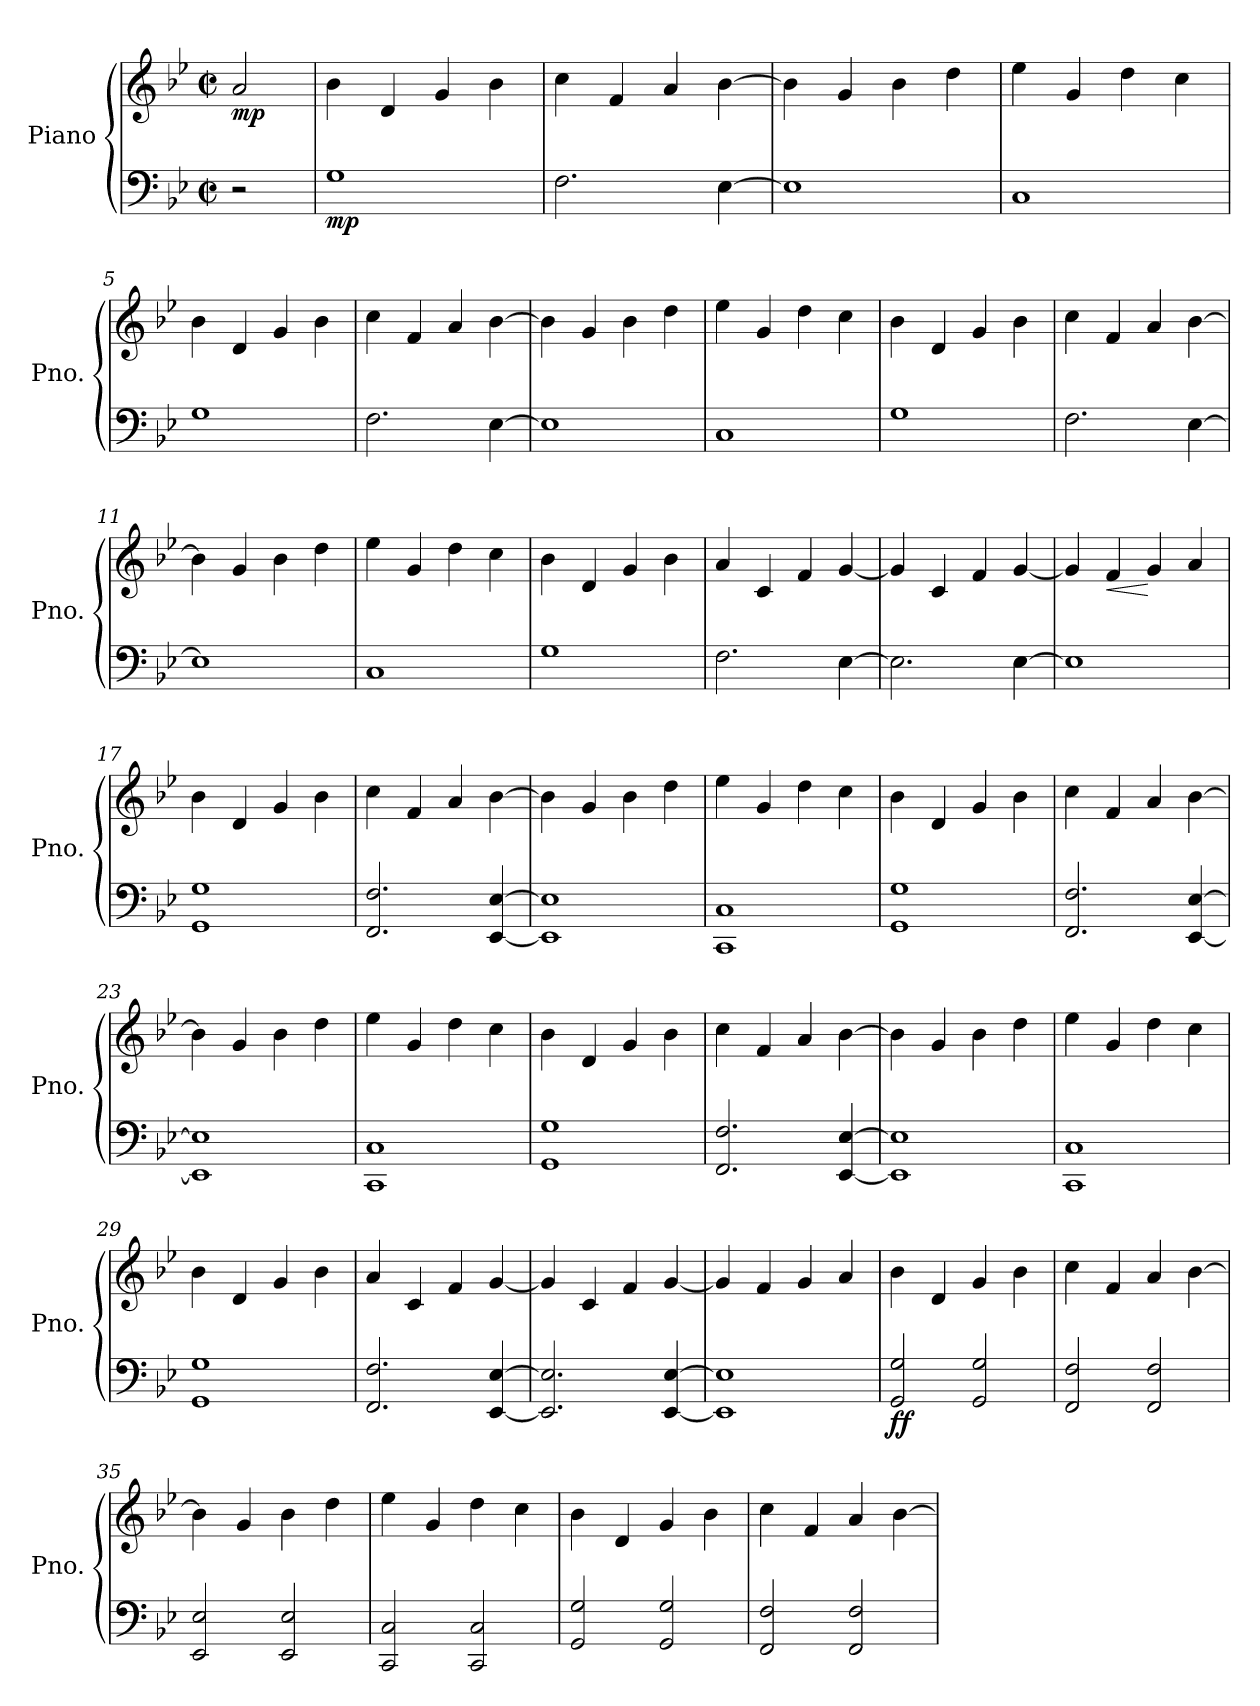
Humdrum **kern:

**kern	**kern	**dynam
*part1	*part1	*part1
*staff2	*staff1	*staff1/2
*I"Piano	*	*
*I'Pno.	*	*
*clefF4	*clefG2	*
*k[b-e-]	*k[b-e-]	*
*M2/2	*M2/2	*
*met(c|)	*met(c|)	*
*MM254	*MM254	*
=	=	=
!	!	!LO:DY:b
2r	2a/	mp
=1	=1	=1
!	!	!LO:DY:b=2
1G	4b-\	mp
.	4d/	.
.	4g/	.
.	4b-\	.
=2	=2	=2
2.F\	4cc\	.
.	4f/	.
.	4a/	.
[4E-\	[4b-\	.
=3	=3	=3
1E-]	4b-\]	.
.	4g/	.
.	4b-\	.
.	4dd\	.
=4	=4	=4
1C	4ee-\	.
.	4g/	.
.	4dd\	.
.	4cc\	.
=5	=5	=5
1G	4b-\	.
.	4d/	.
.	4g/	.
.	4b-\	.
=6	=6	=6
2.F\	4cc\	.
.	4f/	.
.	4a/	.
[4E-\	[4b-\	.
=7	=7	=7
1E-]	4b-\]	.
.	4g/	.
.	4b-\	.
.	4dd\	.
=8	=8	=8
1C	4ee-\	.
.	4g/	.
.	4dd\	.
.	4cc\	.
!!LO:LB:g=z
=9	=9	=9
1G	4b-\	.
.	4d/	.
.	4g/	.
.	4b-\	.
=10	=10	=10
2.F\	4cc\	.
.	4f/	.
.	4a/	.
[4E-\	[4b-\	.
=11	=11	=11
1E-]	4b-\]	.
.	4g/	.
.	4b-\	.
.	4dd\	.
=12	=12	=12
1C	4ee-\	.
.	4g/	.
.	4dd\	.
.	4cc\	.
=13	=13	=13
1G	4b-\	.
.	4d/	.
.	4g/	.
.	4b-\	.
=14	=14	=14
2.F\	4a/	.
.	4c/	.
.	4f/	.
[4E-\	[4g/	.
=15	=15	=15
2.E-\]	4g/]	.
.	4c/	.
.	4f/	.
[4E-\	[4g/	.
=16	=16	=16
1E-]	4g/]	.
!	!	!LO:HP:b
.	4f/	<
.	4g/	[
.	4a/	.
=17	=17	=17
!	!	!LO:DY:b=2
!	!	!LO:DY:n=1:b
1GG 1G	4b-\	mf mf
.	4d/	.
.	4g/	.
.	4b-\	.
!!LO:LB:g=z
=18	=18	=18
2.FF/ 2.F/	4cc\	.
.	4f/	.
.	4a/	.
[4EE-/ [4E-/	[4b-\	.
=19	=19	=19
1EE-] 1E-]	4b-\]	.
.	4g/	.
.	4b-\	.
.	4dd\	.
=20	=20	=20
1CC 1C	4ee-\	.
.	4g/	.
.	4dd\	.
.	4cc\	.
=21	=21	=21
1GG 1G	4b-\	.
.	4d/	.
.	4g/	.
.	4b-\	.
=22	=22	=22
2.FF/ 2.F/	4cc\	.
.	4f/	.
.	4a/	.
[4EE-/ [4E-/	[4b-\	.
=23	=23	=23
1EE-] 1E-]	4b-\]	.
.	4g/	.
.	4b-\	.
.	4dd\	.
=24	=24	=24
1CC 1C	4ee-\	.
.	4g/	.
.	4dd\	.
.	4cc\	.
=25	=25	=25
1GG 1G	4b-\	.
.	4d/	.
.	4g/	.
.	4b-\	.
=26	=26	=26
2.FF/ 2.F/	4cc\	.
.	4f/	.
.	4a/	.
[4EE-/ [4E-/	[4b-\	.
!!LO:LB:g=z
=27	=27	=27
1EE-] 1E-]	4b-\]	.
.	4g/	.
.	4b-\	.
.	4dd\	.
=28	=28	=28
1CC 1C	4ee-\	.
.	4g/	.
.	4dd\	.
.	4cc\	.
=29	=29	=29
1GG 1G	4b-\	.
.	4d/	.
.	4g/	.
.	4b-\	.
=30	=30	=30
2.FF/ 2.F/	4a/	.
.	4c/	.
.	4f/	.
[4EE-/ [4E-/	[4g/	.
=31	=31	=31
2.EE-/] 2.E-/]	4g/]	.
.	4c/	.
.	4f/	.
[4EE-/ [4E-/	[4g/	.
=32	=32	=32
1EE-] 1E-]	4g/]	.
.	4f/	.
.	4g/	.
.	4a/	.
=33	=33	=33
!	!	!LO:DY:b=2
!	!	!LO:DY:n=1:b
2GG/ 2G/	4b-\	f f
.	4d/	.
2GG/ 2G/	4g/	.
.	4b-\	.
=34	=34	=34
2FF/ 2F/	4cc\	.
.	4f/	.
2FF/ 2F/	4a/	.
.	[4b-\	.
=35	=35	=35
2EE-/ 2E-/	4b-\]	.
.	4g/	.
2EE-/ 2E-/	4b-\	.
.	4dd\	.
!!LO:LB:g=z
=36	=36	=36
2CC/ 2C/	4ee-\	.
.	4g/	.
2CC/ 2C/	4dd\	.
.	4cc\	.
=37	=37	=37
2GG/ 2G/	4b-\	.
.	4d/	.
2GG/ 2G/	4g/	.
.	4b-\	.
=38	=38	=38
2FF/ 2F/	4cc\	.
.	4f/	.
2FF/ 2F/	4a/	.
.	[4b-\	.
=	=	=
*-	*-	*-
